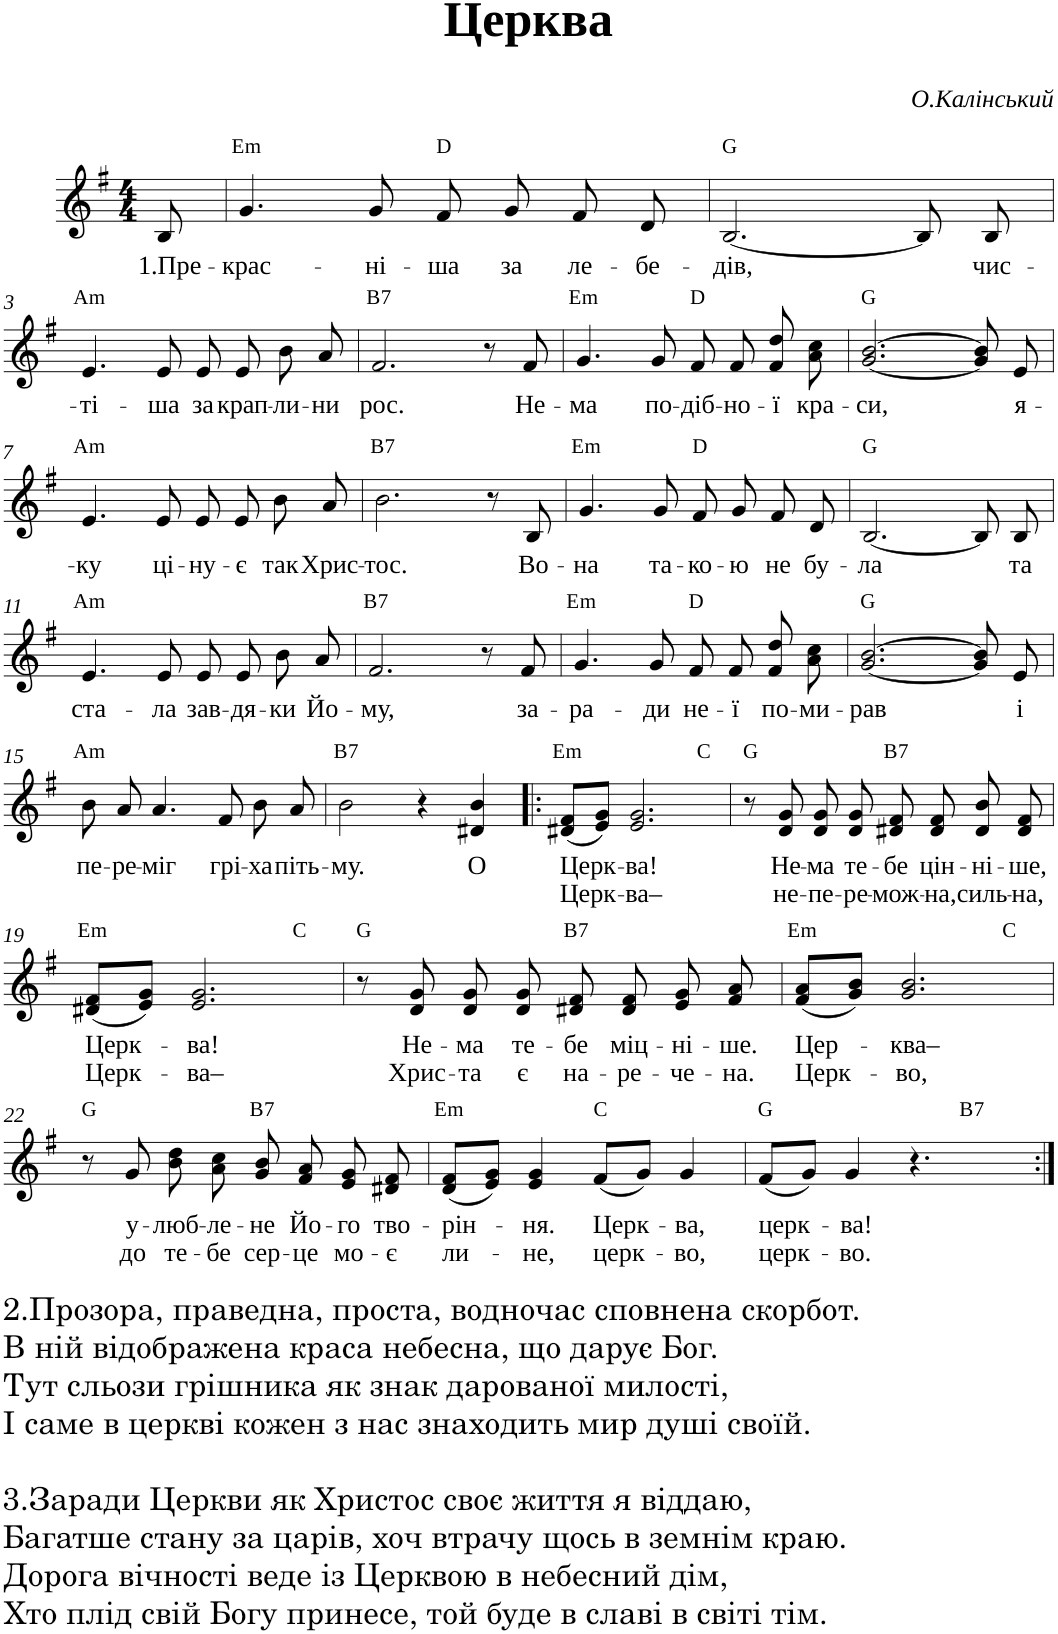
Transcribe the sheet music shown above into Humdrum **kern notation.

**kern	**text	**text	**harte
*part1	*part1	*part1	*part1
*staff1	*staff1	*staff1	*
*clefG2	*	*	*
*k[f#]	*	*	*
*e:	*	*	*
*M4/4	*	*	*
=	=	=	=
!	!LO:LY:b	!	!
8B/	1.Пре-	.	.
=1	=1	=1	=1
!	!LO:LY:b	!	!LO:H:kt=m
4.g/	-крас-	.	E:min
!	!LO:LY:b	!	!
8g/	-ні-	.	.
!	!LO:LY:b	!	!
8f#/	-ша	.	D:maj
!	!LO:LY:b	!	!
8g/	за	.	.
!	!LO:LY:b	!	!
8f#/	ле-	.	.
!	!LO:LY:b	!	!
8d/	-бе-	.	.
=2	=2	=2	=2
!	!LO:LY:b	!	!
[2.B/	-дів,	.	G:maj
8B/]	.	.	.
!	!LO:LY:b	!	!
8B/	чис-	.	.
!!LO:LB:g=z
=3	=3	=3	=3
!	!LO:LY:b	!	!LO:H:kt=m
4.e/	-ті-	.	A:min
!	!LO:LY:b	!	!
8e/	-ша	.	.
!	!LO:LY:b	!	!
8e/	за	.	.
!	!LO:LY:b	!	!
8e/	крап-	.	.
!	!LO:LY:b	!	!
8b\	-ли-	.	.
!	!LO:LY:b	!	!
8a/	-ни	.	.
=4	=4	=4	=4
!	!LO:LY:b	!	!LO:H:kt=7
2.f#/	рос.	.	B:7
8r	.	.	.
!	!LO:LY:b	!	!
8f#/	Не-	.	.
=5	=5	=5	=5
!	!LO:LY:b	!	!LO:H:kt=m
4.g/	-ма	.	E:min
!	!LO:LY:b	!	!
8g/	по-	.	.
!	!LO:LY:b	!	!
8f#/	-діб-	.	D:maj
!	!LO:LY:b	!	!
8f#/	-но-	.	.
!	!LO:LY:b	!	!
8f#/ 8dd/	-ї	.	.
!	!LO:LY:b	!	!
8a\ 8cc\	кра-	.	.
=6	=6	=6	=6
!	!LO:LY:b	!	!
[2.g/ [2.b/	-си,	.	G:maj
8g/] 8b/]	.	.	.
!	!LO:LY:b	!	!
8e/	я-	.	.
!!LO:LB:g=z
=7	=7	=7	=7
!	!LO:LY:b	!	!LO:H:kt=m
4.e/	-ку	.	A:min
!	!LO:LY:b	!	!
8e/	ці-	.	.
!	!LO:LY:b	!	!
8e/	-ну-	.	.
!	!LO:LY:b	!	!
8e/	-є	.	.
!	!LO:LY:b	!	!
8b\	так	.	.
!	!LO:LY:b	!	!
8a/	Хрис-	.	.
=8	=8	=8	=8
!	!LO:LY:b	!	!LO:H:kt=7
2.b\	-тос.	.	B:7
8r	.	.	.
!	!LO:LY:b	!	!
8B/	Во-	.	.
=9	=9	=9	=9
!	!LO:LY:b	!	!LO:H:kt=m
4.g/	-на	.	E:min
!	!LO:LY:b	!	!
8g/	та-	.	.
!	!LO:LY:b	!	!
8f#/	-ко-	.	D:maj
!	!LO:LY:b	!	!
8g/	-ю	.	.
!	!LO:LY:b	!	!
8f#/	не	.	.
!	!LO:LY:b	!	!
8d/	бу-	.	.
=10	=10	=10	=10
!	!LO:LY:b	!	!
[2.B/	-ла	.	G:maj
8B/]	.	.	.
!	!LO:LY:b	!	!
8B/	та	.	.
!!LO:LB:g=z
=11	=11	=11	=11
!	!LO:LY:b	!	!LO:H:kt=m
4.e/	ста-	.	A:min
!	!LO:LY:b	!	!
8e/	-ла	.	.
!	!LO:LY:b	!	!
8e/	зав-	.	.
!	!LO:LY:b	!	!
8e/	-дя-	.	.
!	!LO:LY:b	!	!
8b\	-ки	.	.
!	!LO:LY:b	!	!
8a/	Йо-	.	.
=12	=12	=12	=12
!	!LO:LY:b	!	!LO:H:kt=7
2.f#/	-му,	.	B:7
8r	.	.	.
!	!LO:LY:b	!	!
8f#/	за-	.	.
=13	=13	=13	=13
!	!LO:LY:b	!	!LO:H:kt=m
4.g/	-ра-	.	E:min
!	!LO:LY:b	!	!
8g/	-ди	.	.
!	!LO:LY:b	!	!
8f#/	не-	.	D:maj
!	!LO:LY:b	!	!
8f#/	-ї	.	.
!	!LO:LY:b	!	!
8f#/ 8dd/	по-	.	.
!	!LO:LY:b	!	!
8a\ 8cc\	-ми-	.	.
=14	=14	=14	=14
!	!LO:LY:b	!	!
[2.g/ [2.b/	-рав	.	G:maj
8g/] 8b/]	.	.	.
!	!LO:LY:b	!	!
8e/	і	.	.
!!LO:LB:g=z
=15	=15	=15	=15
!	!LO:LY:b	!	!LO:H:kt=m
8b\	пе-	.	A:min
!	!LO:LY:b	!	!
8a/	-ре-	.	.
!	!LO:LY:b	!	!
4.a/	-міг	.	.
!	!LO:LY:b	!	!
8f#/	грі-	.	.
!	!LO:LY:b	!	!
8b\	-ха	.	.
!	!LO:LY:b	!	!
8a/	піть-	.	.
=16	=16	=16	=16
!	!LO:LY:b	!	!LO:H:kt=7
2b\	-му.	.	B:7
4r	.	.	.
!	!LO:LY:b	!	!
4d#X/ 4b/	О	.	.
=17!|:	=17!|:	=17!|:	=17!|:
!	!LO:LY:b	!LO:LY:b	!LO:H:kt=m
*^	*	*	*
(<8d#X/ 8f#/L	2.ryy	Церк-	Церк-	E:min
8e/ 8g/J)	.	.	.	.
!	!	!LO:LY:b	!LO:LY:b	!
2.e/ 2.g/	.	-ва!	-ва–	.
.	4ryy	.	.	C:maj
*v	*v	*	*	*
=18	=18	=18	=18
8r	.	.	G:maj
!	!LO:LY:b	!LO:LY:b	!
8d/ 8g/	Не-	не-	.
!	!LO:LY:b	!LO:LY:b	!
8d/ 8g/	-ма	-пе-	.
!	!LO:LY:b	!LO:LY:b	!
8d/ 8g/	те-	-ре-	.
!	!LO:LY:b	!LO:LY:b	!LO:H:kt=7
8d#X/ 8f#/	-бе	-мож-	B:7
!	!LO:LY:b	!LO:LY:b	!
8d#/ 8f#/	цін-	-на,	.
!	!LO:LY:b	!LO:LY:b	!
8d#/ 8b/	-ні-	силь-	.
!	!LO:LY:b	!LO:LY:b	!
8d#/ 8f#/	-ше,	-на,	.
!!LO:LB:g=z
=19	=19	=19	=19
!	!LO:LY:b	!LO:LY:b	!LO:H:kt=m
*^	*	*	*
(<8d#X/ 8f#/L	2.ryy	Церк-	Церк-	E:min
8e/ 8g/J)	.	.	.	.
!	!	!LO:LY:b	!LO:LY:b	!
2.e/ 2.g/	.	-ва!	-ва–	.
.	4ryy	.	.	C:maj
*v	*v	*	*	*
=20	=20	=20	=20
8r	.	.	G:maj
!	!LO:LY:b	!LO:LY:b	!
8d/ 8g/	Не-	Хрис-	.
!	!LO:LY:b	!LO:LY:b	!
8d/ 8g/	-ма	-та	.
!	!LO:LY:b	!LO:LY:b	!
8d/ 8g/	те-	є	.
!	!LO:LY:b	!LO:LY:b	!LO:H:kt=7
8d#X/ 8f#/	-бе	на-	B:7
!	!LO:LY:b	!LO:LY:b	!
8d#/ 8f#/	міц-	-ре-	.
!	!LO:LY:b	!LO:LY:b	!
8e/ 8g/	-ні-	-че-	.
!	!LO:LY:b	!LO:LY:b	!
8f#/ 8a/	-ше.	-на.	.
=21	=21	=21	=21
!	!LO:LY:b	!LO:LY:b	!LO:H:kt=m
*^	*	*	*
(<8f#/ 8a/L	2.ryy	Цер-	Церк-	E:min
8g/ 8b/J)	.	.	.	.
!	!	!LO:LY:b	!LO:LY:b	!
2.g/ 2.b/	.	-ква–	-во,	.
.	4ryy	.	.	C:maj
*v	*v	*	*	*
!!LO:LB:g=z
=22	=22	=22	=22
8r	.	.	G:maj
!	!LO:LY:b	!LO:LY:b	!
8g/	у-	до	.
!	!LO:LY:b	!LO:LY:b	!
8b\ 8dd\	-люб-	те-	.
!	!LO:LY:b	!LO:LY:b	!
8a\ 8cc\	-ле-	-бе	.
!	!LO:LY:b	!LO:LY:b	!LO:H:kt=7
8g/ 8b/	-не	сер-	B:7
!	!LO:LY:b	!LO:LY:b	!
8f#/ 8a/	Йо-	-це	.
!	!LO:LY:b	!LO:LY:b	!
8e/ 8g/	-го	мо-	.
!	!LO:LY:b	!LO:LY:b	!
8d#X/ 8f#/	тво-	-є	.
=23	=23	=23	=23
!	!LO:LY:b	!LO:LY:b	!LO:H:kt=m
(<8d/ 8f#/L	-рін-	ли-	E:min
8e/ 8g/J)	.	.	.
!	!LO:LY:b	!LO:LY:b	!
4e/ 4g/	-ня.	-не,	.
!	!LO:LY:b	!LO:LY:b	!
(<8f#/L	Церк-	церк-	C:maj
8g/J)	.	.	.
!	!LO:LY:b	!LO:LY:b	!
4g/	-ва,	-во,	.
=24	=24	=24	=24
!	!LO:LY:b	!LO:LY:b	!
*^	*	*	*
(<8f#/L	2.ryy	церк-	церк-	G:maj
8g/J)	.	.	.	.
!	!	!LO:LY:b	!LO:LY:b	!
4g/	.	-ва!	-во.	.
4.r	.	.	.	.
!	!	!	!	!LO:H:kt=7
.	4ryy	.	.	B:7
8ryy	.	.	.	.
*v	*v	*	*	*
=:|!	=:|!	=:|!	=:|!
*-	*-	*-	*-
